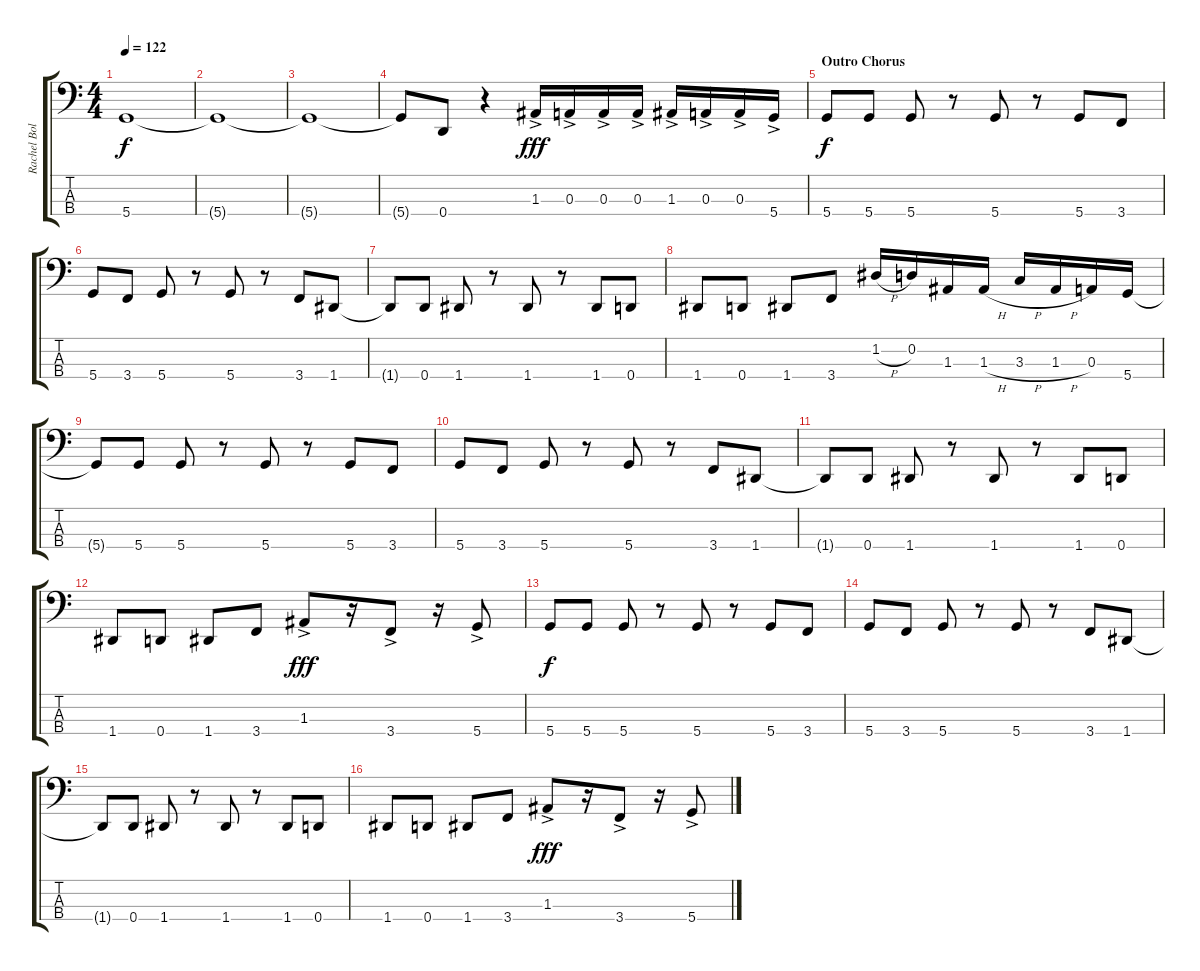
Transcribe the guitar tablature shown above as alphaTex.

\track ("Rachel Bolan - Bass (Dropped D)" "Rachel Bol") {instrument electricbasspick}
\staff {score tabs}
\tuning (G2 D2 A1 D1) {hide}
\ts (4 4)
\tempo 122
\clef f4
\ks c
5.4{t}.1{dy f} |
5.4{t}.1 |
5.4{t}.1 |
5.4{t}.8 0.4.8 r.4 1.3{ac}.16{dy fff} 0.3{ac}.16 0.3{ac}.16 0.3{ac}.16 1.3{ac}.16 0.3{ac}.16 0.3{ac}.16 5.4{ac}.16 |
\section ("" "Outro Chorus")
5.4.8{dy f} 5.4.8 5.4.8 r.8 5.4.8 r.8 5.4.8 3.4.8 |
5.4.8 3.4.8 5.4.8 r.8 5.4.8 r.8 3.4.8 1.4.8 |
1.4{t}.8 0.4.8 1.4.8 r.8 1.4.8 r.8 1.4.8 0.4.8 |
1.4.8 0.4.8 1.4.8 3.4.8 1.2{h}.16 0.2.16 1.3.16 1.3{h}.16 3.3{h}.16 1.3{h}.16 0.3.16 5.4.16 |
5.4{t}.8 5.4.8 5.4.8 r.8 5.4.8 r.8 5.4.8 3.4.8 |
5.4.8 3.4.8 5.4.8 r.8 5.4.8 r.8 3.4.8 1.4.8 |
1.4{t}.8 0.4.8 1.4.8 r.8 1.4.8 r.8 1.4.8 0.4.8 |
1.4.8 0.4.8 1.4.8 3.4.8 1.3{ac}.8{dy fff} r.16 3.4{ac}.8 r.16 5.4{ac}.8 |
5.4.8{dy f} 5.4.8 5.4.8 r.8 5.4.8 r.8 5.4.8 3.4.8 |
5.4.8 3.4.8 5.4.8 r.8 5.4.8 r.8 3.4.8 1.4.8 |
1.4{t}.8 0.4.8 1.4.8 r.8 1.4.8 r.8 1.4.8 0.4.8 |
1.4.8 0.4.8 1.4.8 3.4.8 1.3{ac}.8{dy fff} r.16 3.4{ac}.8 r.16 5.4{ac}.8
